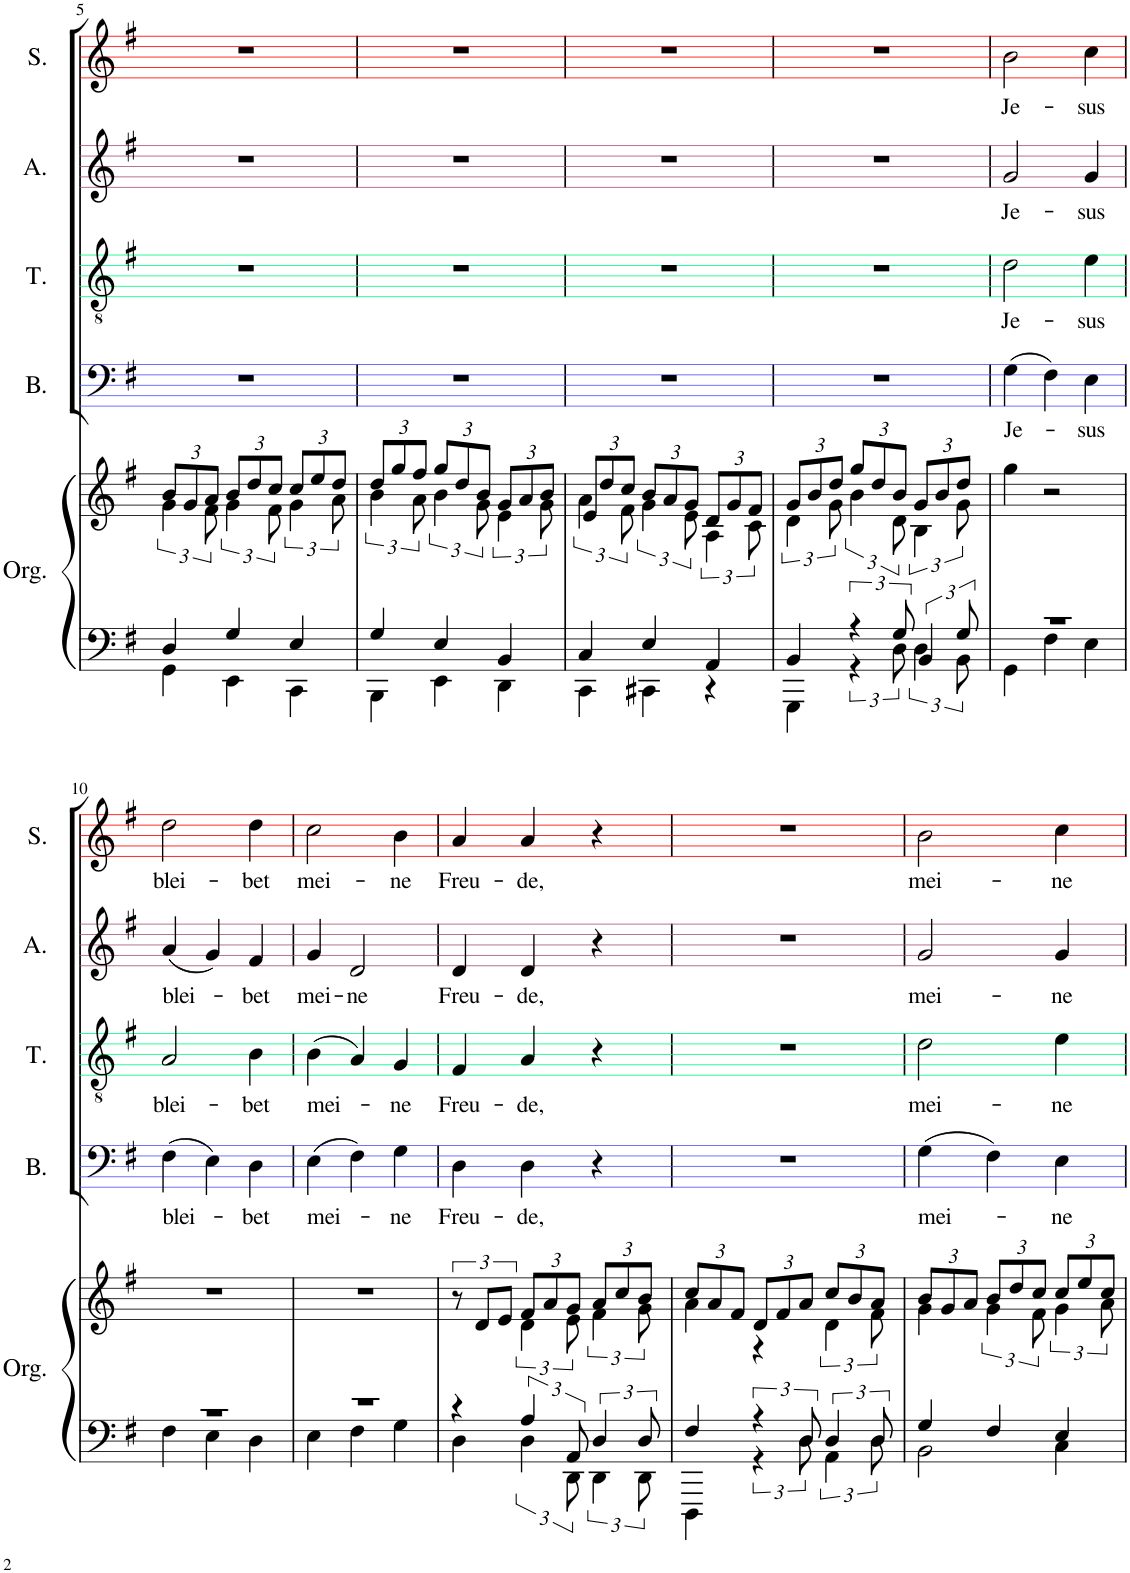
**kern	**kern	**kern	**text	**kern	**text	**kern	**text	**kern	**text
*part5	*part5	*part4	*part4	*part3	*part3	*part2	*part2	*part1	*part1
*staff6	*staff5	*staff4	*staff4	*staff3	*staff3	*staff2	*staff2	*staff1	*staff1
*I"Organ	*	*I"Bass	*	*I"Tenor	*	*I"Alto	*	*I"Soprano	*
*I'Org.	*	*I'B.	*	*I'T.	*	*I'A.	*	*I'S.	*
!!LO:PB:g=z
*clefF4	*clefG2	*clefF4	*	*clefGv2	*	*clefG2	*	*clefG2	*
*k[f#]	*k[f#]	*k[f#]	*	*k[f#]	*	*k[f#]	*	*k[f#]	*
*M3/4	*M3/4	*M3/4	*	*M3/4	*	*M3/4	*	*M3/4	*
=5	=5	=5	=5	=5	=5	=5	=5	=5	=5
*^	*^	*	*	*	*	*	*	*	*
*	*	*Xbrackettup	*brackettup	*	*	*	*	*	*	*	*
4D/	4GG\	12b/L	6g\	2.r	.	2.r	.	2.r	.	2.r	.
.	.	12g/	.	.	.	.	.	.	.	.	.
.	.	12a/J	12f#\	.	.	.	.	.	.	.	.
*	*	*Xbrackettup	*brackettup	*	*	*	*	*	*	*	*
4G/	4EE\	12b/L	6g\	.	.	.	.	.	.	.	.
.	.	12dd/	.	.	.	.	.	.	.	.	.
.	.	12cc/J	12f#\	.	.	.	.	.	.	.	.
*	*	*Xbrackettup	*brackettup	*	*	*	*	*	*	*	*
4E/	4CC\	12cc/L	6g\	.	.	.	.	.	.	.	.
.	.	12ee/	.	.	.	.	.	.	.	.	.
.	.	12dd/J	12a\	.	.	.	.	.	.	.	.
=6	=6	=6	=6	=6	=6	=6	=6	=6	=6	=6	=6
*	*	*Xbrackettup	*brackettup	*	*	*	*	*	*	*	*
4G/	4BBB\	12dd/L	6b\	2.r	.	2.r	.	2.r	.	2.r	.
.	.	12gg/	.	.	.	.	.	.	.	.	.
.	.	12ff#/J	12a\	.	.	.	.	.	.	.	.
*	*	*Xbrackettup	*brackettup	*	*	*	*	*	*	*	*
4E/	4EE\	12gg/L	6b\	.	.	.	.	.	.	.	.
.	.	12dd/	.	.	.	.	.	.	.	.	.
.	.	12b/J	12g\	.	.	.	.	.	.	.	.
*	*	*Xbrackettup	*brackettup	*	*	*	*	*	*	*	*
4BB/	4DD\	12g/L	6e\	.	.	.	.	.	.	.	.
.	.	12a/	.	.	.	.	.	.	.	.	.
.	.	12b/J	12g\	.	.	.	.	.	.	.	.
=7	=7	=7	=7	=7	=7	=7	=7	=7	=7	=7	=7
*	*	*Xbrackettup	*brackettup	*	*	*	*	*	*	*	*
4C/	4CC\	12e/L	6a\	2.r	.	2.r	.	2.r	.	2.r	.
.	.	12dd/	.	.	.	.	.	.	.	.	.
.	.	12cc/J	12f#\	.	.	.	.	.	.	.	.
*	*	*Xbrackettup	*brackettup	*	*	*	*	*	*	*	*
4E/	4CC#X\	12b/L	6g\	.	.	.	.	.	.	.	.
.	.	12a/	.	.	.	.	.	.	.	.	.
.	.	12g/J	12e\	.	.	.	.	.	.	.	.
*	*	*Xbrackettup	*brackettup	*	*	*	*	*	*	*	*
4AA/	4r	12d/L	6A\	.	.	.	.	.	.	.	.
.	.	12g/	.	.	.	.	.	.	.	.	.
.	.	12f#/J	12c\	.	.	.	.	.	.	.	.
=8	=8	=8	=8	=8	=8	=8	=8	=8	=8	=8	=8
*	*	*Xbrackettup	*brackettup	*	*	*	*	*	*	*	*
4BB/	4GGG\	12g/L	6d\	2.r	.	2.r	.	2.r	.	2.r	.
.	.	12b/	.	.	.	.	.	.	.	.	.
.	.	12dd/J	12g\	.	.	.	.	.	.	.	.
*	*	*Xbrackettup	*brackettup	*	*	*	*	*	*	*	*
6r	6r	12gg/L	6b\	.	.	.	.	.	.	.	.
.	.	12dd/	.	.	.	.	.	.	.	.	.
12G/	12D\	12b/J	12d\	.	.	.	.	.	.	.	.
*	*	*Xbrackettup	*brackettup	*	*	*	*	*	*	*	*
6BB/	6D\	12g/L	6B\	.	.	.	.	.	.	.	.
.	.	12b/	.	.	.	.	.	.	.	.	.
12G/	12BB\	12dd/J	12g\	.	.	.	.	.	.	.	.
=9	=9	=9	=9	=9	=9	=9	=9	=9	=9	=9	=9
!	!	!	!	!	!LO:LY:b	!	!LO:LY:b	!	!LO:LY:b	!	!LO:LY:b
*	*	*v	*v	*	*	*	*	*	*	*	*
2.r	4GG\	4gg\	(4G\	Je-	2d\	Je-	2g/	Je-	2b\	Je-
.	4F#\	2r	4F#\)	.	.	.	.	.	.	.
!	!	!	!	!LO:LY:b	!	!LO:LY:b	!	!LO:LY:b	!	!LO:LY:b
.	4E\	.	4E\	-sus	4e\	-sus	4g/	-sus	4cc\	-sus
!!LO:LB:g=z
=10	=10	=10	=10	=10	=10	=10	=10	=10	=10	=10
!	!	!	!	!LO:LY:b	!	!LO:LY:b	!	!LO:LY:b	!	!LO:LY:b
2.r	4F#\	2.r	(4F#\	blei-	2A/	blei-	(4a/	blei-	2dd\	blei-
.	4E\	.	4E\)	.	.	.	4g/)	.	.	.
!	!	!	!	!LO:LY:b	!	!LO:LY:b	!	!LO:LY:b	!	!LO:LY:b
.	4D\	.	4D\	-bet	4B\	-bet	4f#/	-bet	4dd\	-bet
=11	=11	=11	=11	=11	=11	=11	=11	=11	=11	=11
!	!	!	!	!LO:LY:b	!	!LO:LY:b	!	!LO:LY:b	!	!LO:LY:b
2.r	4E\	2.r	(4E\	mei-	(4B\	mei-	4g/	mei-	2cc\	mei-
!	!	!	!	!	!	!	!	!LO:LY:b	!	!
.	4F#\	.	4F#\)	.	4A/)	.	2d/	-ne	.	.
!	!	!	!	!LO:LY:b	!	!LO:LY:b	!	!	!	!LO:LY:b
.	4G\	.	4G\	-ne	4G/	-ne	.	.	4b\	-ne
=12	=12	=12	=12	=12	=12	=12	=12	=12	=12	=12
*	*	*^	*	*	*	*	*	*	*	*
!	!	!	!	!	!LO:LY:b	!	!LO:LY:b	!	!LO:LY:b	!	!LO:LY:b
4r	4D\	12r	4ryy	4D\	Freu-	4F#/	Freu-	4d/	Freu-	4a/	Freu-
.	.	12d/L	.	.	.	.	.	.	.	.	.
.	.	12e/J	.	.	.	.	.	.	.	.	.
*	*	*Xbrackettup	*brackettup	*	*	*	*	*	*	*	*
!	!	!	!	!	!LO:LY:b	!	!LO:LY:b	!	!LO:LY:b	!	!LO:LY:b
6A/	6D\	12f#/L	6d\	4D\	-de,	4A/	-de,	4d/	-de,	4a/	-de,
.	.	12a/	.	.	.	.	.	.	.	.	.
12AA/	12DD\	12g/J	12e\	.	.	.	.	.	.	.	.
*	*	*Xbrackettup	*brackettup	*	*	*	*	*	*	*	*
6D/	6DD\	12a/L	6f#\	4r	.	4r	.	4r	.	4r	.
.	.	12cc/	.	.	.	.	.	.	.	.	.
12D/	12DD\	12b/J	12g\	.	.	.	.	.	.	.	.
=13	=13	=13	=13	=13	=13	=13	=13	=13	=13	=13	=13
*	*	*Xbrackettup	*	*	*	*	*	*	*	*	*
4F#/	4DDD\	12cc/L	4a\	2.r	.	2.r	.	2.r	.	2.r	.
.	.	12a/	.	.	.	.	.	.	.	.	.
.	.	12f#/J	.	.	.	.	.	.	.	.	.
6r	6r	12d/L	4r	.	.	.	.	.	.	.	.
.	.	12f#/	.	.	.	.	.	.	.	.	.
12D/	12D\	12a/J	.	.	.	.	.	.	.	.	.
*	*	*	*brackettup	*	*	*	*	*	*	*	*
6D/	6AA\	12cc/L	6d\	.	.	.	.	.	.	.	.
.	.	12b/	.	.	.	.	.	.	.	.	.
12D/	12D\	12a/J	12f#\	.	.	.	.	.	.	.	.
=14	=14	=14	=14	=14	=14	=14	=14	=14	=14	=14	=14
*	*	*Xbrackettup	*	*	*	*	*	*	*	*	*
!	!	!	!	!	!LO:LY:b	!	!LO:LY:b	!	!LO:LY:b	!	!LO:LY:b
4G/	2BB\	12b/L	4g\	(4G\	mei-	2d\	mei-	2g/	mei-	2b\	mei-
.	.	12g/	.	.	.	.	.	.	.	.	.
.	.	12a/J	.	.	.	.	.	.	.	.	.
*	*	*	*brackettup	*	*	*	*	*	*	*	*
4F#/	.	12b/L	6g\	4F#\)	.	.	.	.	.	.	.
.	.	12dd/	.	.	.	.	.	.	.	.	.
.	.	12cc/J	12f#\	.	.	.	.	.	.	.	.
*	*	*Xbrackettup	*brackettup	*	*	*	*	*	*	*	*
!	!	!	!	!	!LO:LY:b	!	!LO:LY:b	!	!LO:LY:b	!	!LO:LY:b
4E/	4C\	12cc/L	6g\	4E\	-ne	4e\	-ne	4g/	-ne	4cc\	-ne
.	.	12ee/	.	.	.	.	.	.	.	.	.
.	.	12cc/J	12a\	.	.	.	.	.	.	.	.
*v	*v	*	*	*	*	*	*	*	*	*	*
*	*v	*v	*	*	*	*	*	*	*	*
=	=	=	=	=	=	=	=	=	=
*-	*-	*-	*-	*-	*-	*-	*-	*-	*-
